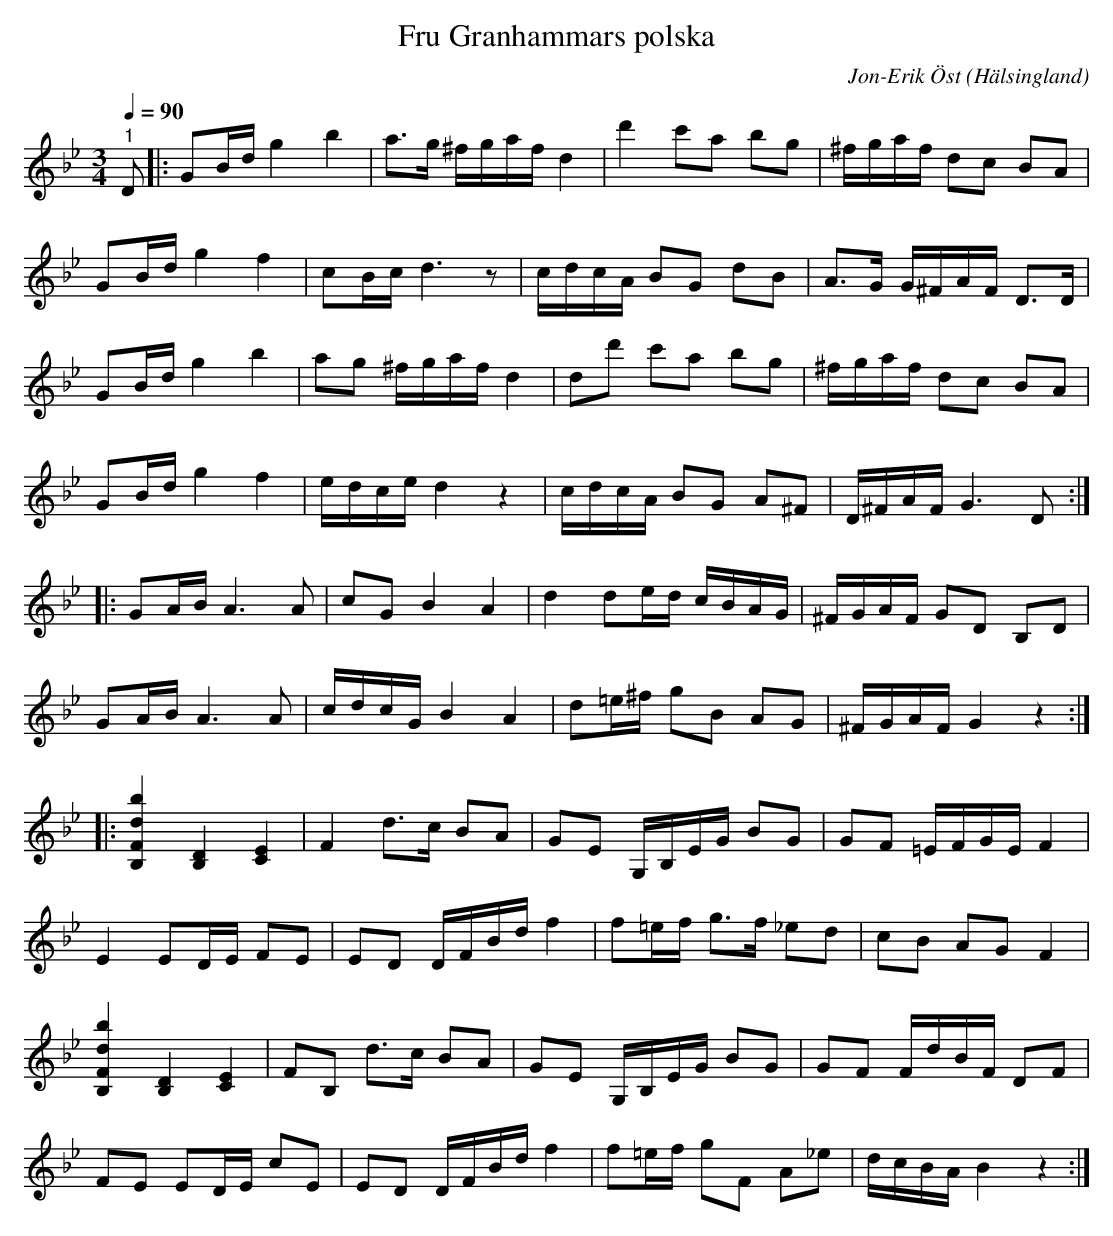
X:1
T:Fru Granhammars polska
C:Jon-Erik Öst
O:Hälsingland
L:1/8
Q:1/4=90
M:3/4
K:Bb
V:1
"^1" D |: GB/d/ g2 b2 | a>g ^f/g/a/f/ d2 | d'2 c'a bg | ^f/g/a/f/ dc BA |
GB/d/ g2 f2 | cB/c/ d3 z | c/d/c/A/ BG dB | A>G G/^F/A/F/ D>D |
GB/d/ g2 b2 | ag ^f/g/a/f/ d2 | dd' c'a bg | ^f/g/a/f/ dc BA |
GB/d/ g2 f2 | e/d/c/e/ d2 z2 | c/d/c/A/ BG A^F | D/^F/A/F/ G3 D ::
GA/B/ A3 A | cG B2 A2 | d2 de/d/ c/B/A/G/ | ^F/G/A/F/ GD B,D |
GA/B/ A3 A | c/d/c/G/ B2 A2 | d=e/^f/ gB AG | ^F/G/A/F/ G2 z2 ::
[B,Fdb]2 [B,D]2 [CE]2 | F2 d>c BA | GE G,/B,/E/G/ BG | GF =E/F/G/E/ F2 |
E2 ED/E/ FE | ED D/F/B/d/ f2 | f=e/f/ g>f _ed | cB AG F2 |
[B,Fdb]2 [B,D]2 [CE]2 | FB, d>c BA | GE G,/B,/E/G/ BG | GF F/d/B/F/ DF |
 FE ED/E/ cE | ED D/F/B/d/ f2 | f=e/f/ gF A_e | d/c/B/A/ B2 z2 :|
